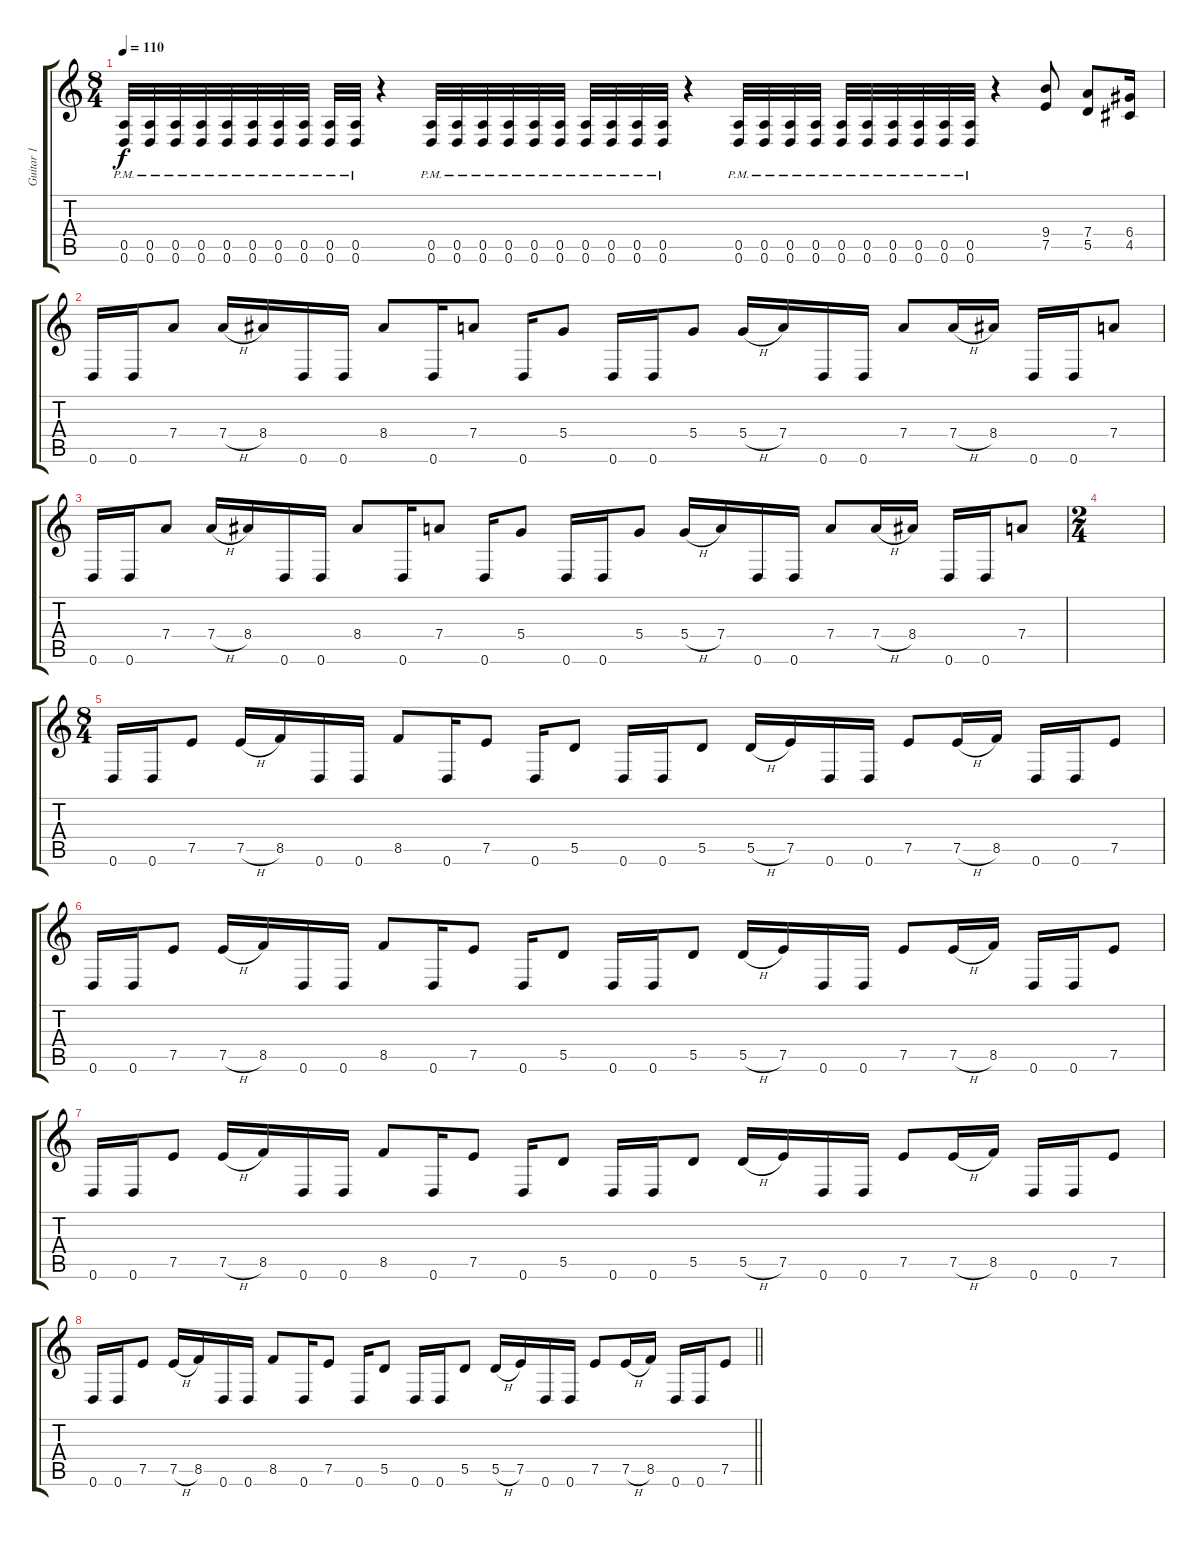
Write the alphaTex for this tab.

\track ("Guitar 1" "Guitar 1") {instrument distortionguitar}
\staff {score tabs}
\tuning (E4 B3 G3 D3 A2 D2) {hide}
\ts (8 4)
\tempo 110
\clef g2
\ks c
(0.5{pm} 0.6{pm}).32{dy f} (0.5{pm} 0.6{pm}).32 (0.5{pm} 0.6{pm}).32 (0.5{pm} 0.6{pm}).32 (0.5{pm} 0.6{pm}).32 (0.5{pm} 0.6{pm}).32 (0.5{pm} 0.6{pm}).32 (0.5{pm} 0.6{pm}).32 (0.5{pm} 0.6{pm}).32 (0.5{pm} 0.6{pm}).32 r.4 (0.5{pm} 0.6{pm}).32 (0.5{pm} 0.6{pm}).32 (0.5{pm} 0.6{pm}).32 (0.5{pm} 0.6{pm}).32 (0.5{pm} 0.6{pm}).32 (0.5{pm} 0.6{pm}).32 (0.5{pm} 0.6{pm}).32 (0.5{pm} 0.6{pm}).32 (0.5{pm} 0.6{pm}).32 (0.5{pm} 0.6{pm}).32 r.4 (0.5{pm} 0.6{pm}).32 (0.5{pm} 0.6{pm}).32 (0.5{pm} 0.6{pm}).32 (0.5{pm} 0.6{pm}).32 (0.5{pm} 0.6{pm}).32 (0.5{pm} 0.6{pm}).32 (0.5{pm} 0.6{pm}).32 (0.5{pm} 0.6{pm}).32 (0.5{pm} 0.6{pm}).32 (0.5{pm} 0.6{pm}).32 r.4 (9.4 7.5).8 (7.4 5.5).8 (6.4 4.5).16 |
0.6.16 0.6.16 7.4.8 7.4{h}.16 8.4.16 0.6.16 0.6.16 8.4.8 0.6.16 7.4.8 0.6.16 5.4.8 0.6.16 0.6.16 5.4.8 5.4{h}.16 7.4.16 0.6.16 0.6.16 7.4.8 7.4{h}.16 8.4.16 0.6.16 0.6.16 7.4.8 |
0.6.16 0.6.16 7.4.8 7.4{h}.16 8.4.16 0.6.16 0.6.16 8.4.8 0.6.16 7.4.8 0.6.16 5.4.8 0.6.16 0.6.16 5.4.8 5.4{h}.16 7.4.16 0.6.16 0.6.16 7.4.8 7.4{h}.16 8.4.16 0.6.16 0.6.16 7.4.8 |
\ts (2 4)
|
\ts (8 4)
0.6.16 0.6.16 7.5.8 7.5{h}.16 8.5.16 0.6.16 0.6.16 8.5.8 0.6.16 7.5.8 0.6.16 5.5.8 0.6.16 0.6.16 5.5.8 5.5{h}.16 7.5.16 0.6.16 0.6.16 7.5.8 7.5{h}.16 8.5.16 0.6.16 0.6.16 7.5.8 |
0.6.16 0.6.16 7.5.8 7.5{h}.16 8.5.16 0.6.16 0.6.16 8.5.8 0.6.16 7.5.8 0.6.16 5.5.8 0.6.16 0.6.16 5.5.8 5.5{h}.16 7.5.16 0.6.16 0.6.16 7.5.8 7.5{h}.16 8.5.16 0.6.16 0.6.16 7.5.8 |
0.6.16 0.6.16 7.5.8 7.5{h}.16 8.5.16 0.6.16 0.6.16 8.5.8 0.6.16 7.5.8 0.6.16 5.5.8 0.6.16 0.6.16 5.5.8 5.5{h}.16 7.5.16 0.6.16 0.6.16 7.5.8 7.5{h}.16 8.5.16 0.6.16 0.6.16 7.5.8 |
\barLineRight lightlight
0.6.16 0.6.16 7.5.8 7.5{h}.16 8.5.16 0.6.16 0.6.16 8.5.8 0.6.16 7.5.8 0.6.16 5.5.8 0.6.16 0.6.16 5.5.8 5.5{h}.16 7.5.16 0.6.16 0.6.16 7.5.8 7.5{h}.16 8.5.16 0.6.16 0.6.16 7.5.8
